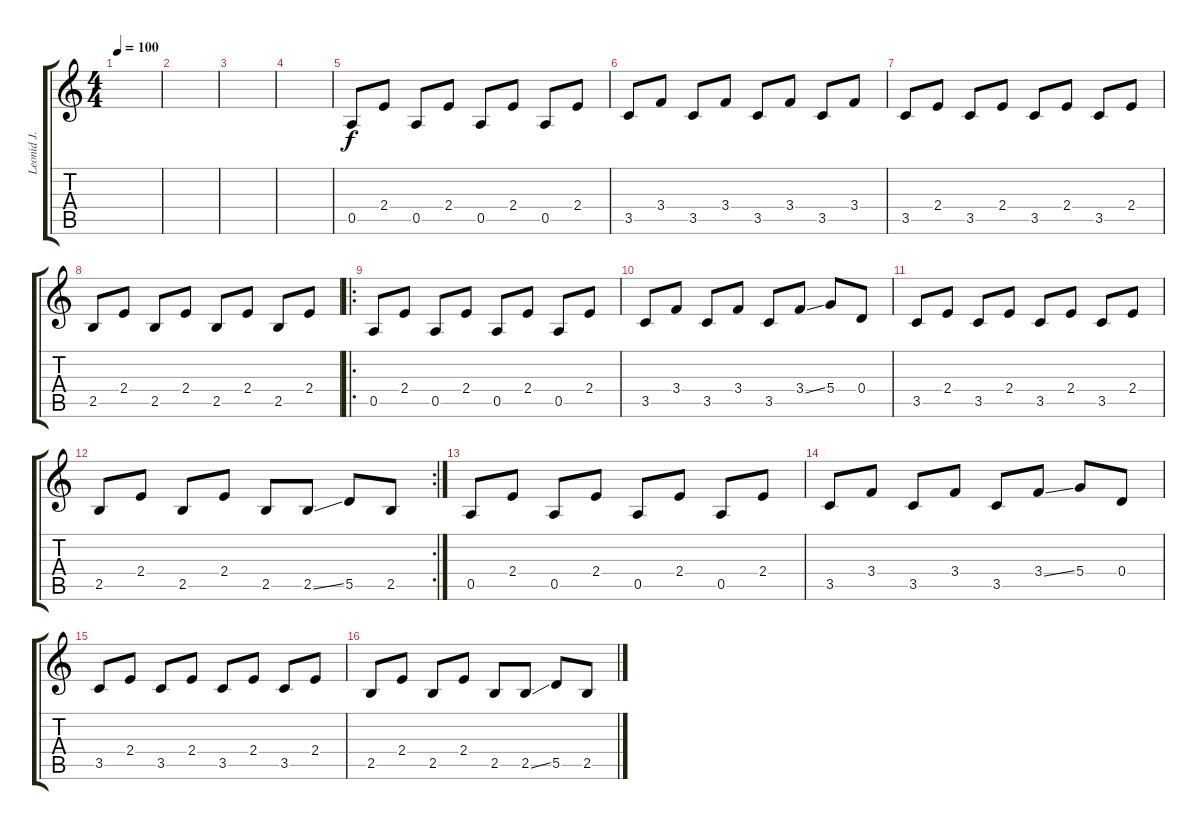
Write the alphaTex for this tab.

\track ("Leonid J." "Leonid J.") {instrument synthbass1}
\staff {score tabs}
\tuning (E4 B3 G3 D3 A2 E2) {hide}
\ts (4 4)
\tempo 100
\clef g2
\ks c
|
|
|
|
0.5.8 2.4.8 0.5.8 2.4.8 0.5.8 2.4.8 0.5.8 2.4.8 |
3.5.8 3.4.8 3.5.8 3.4.8 3.5.8 3.4.8 3.5.8 3.4.8 |
3.5.8 2.4.8 3.5.8 2.4.8 3.5.8 2.4.8 3.5.8 2.4.8 |
2.5.8 2.4.8 2.5.8 2.4.8 2.5.8 2.4.8 2.5.8 2.4.8 |
\ro
0.5.8 2.4.8 0.5.8 2.4.8 0.5.8 2.4.8 0.5.8 2.4.8 |
3.5.8 3.4.8 3.5.8 3.4.8 3.5.8 3.4{ss}.8 5.4.8 0.4.8 |
3.5.8 2.4.8 3.5.8 2.4.8 3.5.8 2.4.8 3.5.8 2.4.8 |
\rc 2
2.5.8 2.4.8 2.5.8 2.4.8 2.5.8 2.5{ss}.8 5.5.8 2.5.8 |
0.5.8{volume 3} 2.4.8 0.5.8 2.4.8 0.5.8 2.4.8 0.5.8 2.4.8 |
3.5.8 3.4.8 3.5.8 3.4.8 3.5.8 3.4{ss}.8 5.4.8 0.4.8 |
3.5.8 2.4.8 3.5.8 2.4.8 3.5.8 2.4.8 3.5.8 2.4.8 |
2.5.8 2.4.8 2.5.8 2.4.8 2.5.8 2.5{ss}.8 5.5.8 2.5.8
